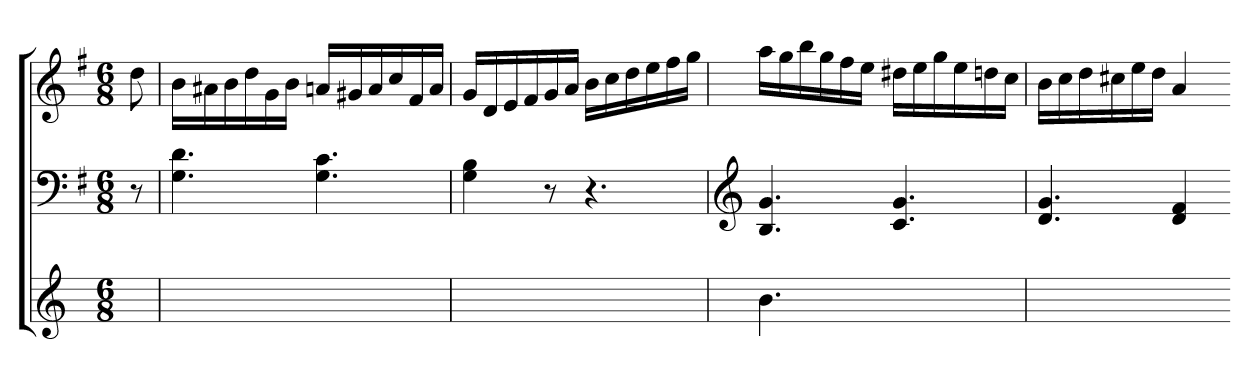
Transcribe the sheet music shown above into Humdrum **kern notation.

**kern	**kern	**kern
*part3	*part2	*part1
*staff3	*staff2	*staff1
*	*clefF4	*clefG2
*	*k[f#]	*k[f#]
*	*G:	*G:
*M6/8	*M6/8	*M6/8
=	=	=
8ryy	8r	8dd
=21	=21	=21
2.ryy	4.G 4.d	16bLL
.	.	16a#X
.	.	16b
.	.	16dd
.	.	16g
.	.	16bJJ
.	4.G 4.c	16anLL
.	.	16g#X
.	.	16a
.	.	16cc
.	.	16f#
.	.	16aJJ
=22	=22	=22
2.ryy	4G 4B	16gLL
.	.	16d
.	.	16e
.	.	16f#
.	8r	16g
.	.	16aJJ
.	4.r	16bLL
.	.	16cc
.	.	16dd
.	.	16ee
.	.	16ff#
.	.	16ggJJ
=23	=23	=23
*	*clefG2	*
4.b	4.B 4.g	16aaLL
.	.	16gg
.	.	16bb
.	.	16gg
.	.	16ff#
.	.	16eeJJ
4.ryy	4.c 4.g	16dd#XLL
.	.	16ee
.	.	16gg
.	.	16ee
.	.	16ddn
.	.	16ccJJ
=24	=24	=24
2ryy	4.d 4.g	16bLL
.	.	16cc
.	.	16dd
.	.	16cc#X
.	.	16ee
.	.	16ddJJ
.	4d 4f#	4a
8ryy	.	.
=-	=-	=-
*-	*-	*-
